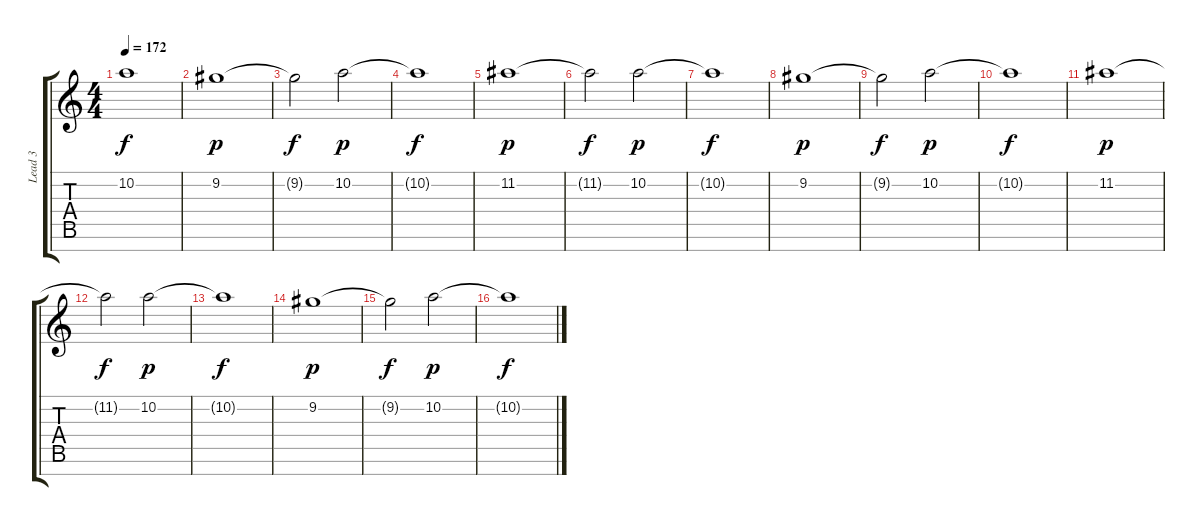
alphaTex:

\track ("Lead 3" "Lead 3") {instrument distortionguitar}
\staff {score tabs}
\tuning (E4 B3 G3 D3 A2 E2 B1) {hide}
\ts (4 4)
\tempo 172
\clef g2
\ks c
10.2{t}.1{dy f} |
9.2.1{dy p} |
9.2{t}.2{dy f} 10.2.2{dy p} |
10.2{t}.1{dy f} |
11.2.1{dy p} |
11.2{t}.2{dy f} 10.2.2{dy p} |
10.2{t}.1{dy f} |
9.2.1{dy p} |
9.2{t}.2{dy f} 10.2.2{dy p} |
10.2{t}.1{dy f} |
11.2.1{dy p} |
11.2{t}.2{dy f} 10.2.2{dy p} |
10.2{t}.1{dy f} |
9.2.1{dy p} |
9.2{t}.2{dy f} 10.2.2{dy p} |
10.2{t}.1{dy f}
